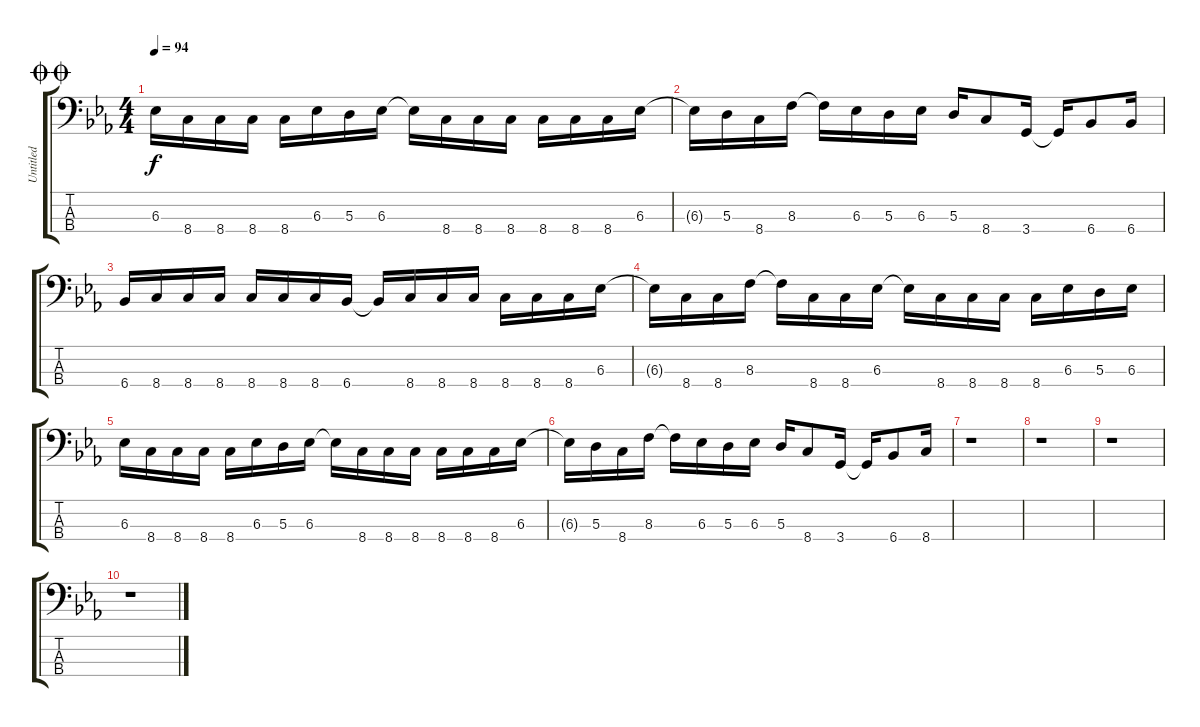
\track ("Untitled" "Untitled") {instrument electricbassfinger}
\staff {score tabs}
\tuning (G2 D2 A1 E1) {hide}
\ts (4 4)
\jump doublecoda
\tempo 94
\clef f4
\ks eb
6.3.16{dy f} 8.4.16 8.4.16 8.4.16 8.4.16 6.3.16 5.3.16 6.3.16 6.3{t}.16 8.4.16 8.4.16 8.4.16 8.4.16 8.4.16 8.4.16 6.3.16 |
6.3{t}.16 5.3.16 8.4.16 8.3.16 8.3{t}.16 6.3.16 5.3.16 6.3.16 5.3.16 8.4.8 3.4.16 3.4{t}.16 6.4.8 6.4.16 |
6.4.16 8.4.16 8.4.16 8.4.16 8.4.16 8.4.16 8.4.16 6.4.16 6.4{t}.16 8.4.16 8.4.16 8.4.16 8.4.16 8.4.16 8.4.16 6.3.16 |
6.3{t}.16 8.4.16 8.4.16 8.3.16 8.3{t}.16 8.4.16 8.4.16 6.3.16 6.3{t}.16 8.4.16 8.4.16 8.4.16 8.4.16 6.3.16 5.3.16 6.3.16 |
6.3.16 8.4.16 8.4.16 8.4.16 8.4.16 6.3.16 5.3.16 6.3.16 6.3{t}.16 8.4.16 8.4.16 8.4.16 8.4.16 8.4.16 8.4.16 6.3.16 |
6.3{t}.16 5.3.16 8.4.16 8.3.16 8.3{t}.16 6.3.16 5.3.16 6.3.16 5.3.16 8.4.8 3.4.16 3.4{t}.16 6.4.8 8.4.16 |
r.1 |
r.1 |
r.1 |
r.1
